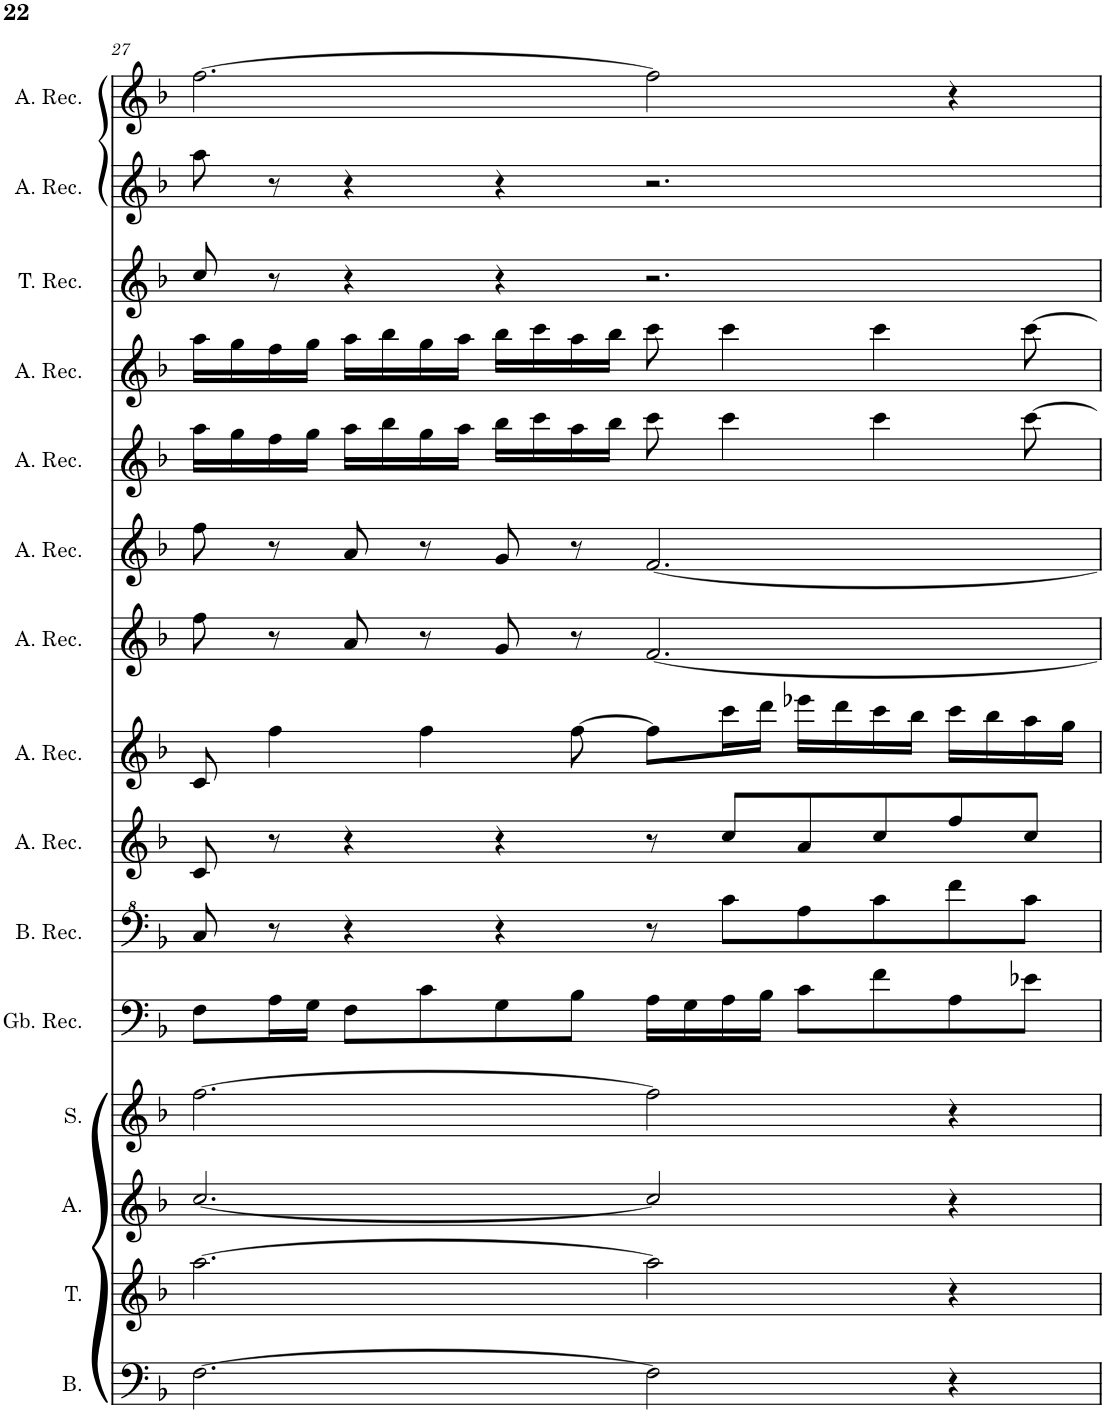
**kern	**kern	**kern	**kern	**kern	**kern	**kern	**kern	**kern	**kern	**kern	**kern	**kern	**kern	**kern	**kern
*part16	*part15	*part14	*part13	*part12	*part11	*part10	*part9	*part8	*part7	*part6	*part5	*part4	*part3	*part2	*part1
*staff16	*staff15	*staff14	*staff13	*staff12	*staff11	*staff10	*staff9	*staff8	*staff7	*staff6	*staff5	*staff4	*staff3	*staff2	*staff1
*I"Bass	*I"Tenor	*I"Alto	*I"Soprano	*I"Greatbass Recorder	*I"Bass Recorder	*I"Alto Recorder	*I"Alto Recorder	*I"Alto Recorder	*I"Alto Recorder	*I"Alto Recorder	*I"Alto Recorder	*I"Timpani	*I"Tenor Recorder	*I"Alto Recorder	*I"Alto Recorder
*I'B.	*I'T.	*I'A.	*I'S.	*I'Gb. Rec.	*I'B. Rec.	*I'A. Rec.	*I'A. Rec.	*I'A. Rec.	*I'A. Rec.	*I'A. Rec.	*I'A. Rec.	*I'Timp.	*I'T. Rec.	*I'A. Rec.	*I'A. Rec.
!!LO:PB:g=z
*clefF4	*clefG2	*clefG2	*clefG2	*clefF4	*clefF^4	*clefG2	*clefG2	*clefG2	*clefG2	*clefG2	*clefG2	*clefF4	*clefG2	*clefG2	*clefG2
*k[b-]	*k[b-]	*k[b-]	*k[b-]	*k[b-]	*k[b-]	*k[b-]	*k[b-]	*k[b-]	*k[b-]	*k[b-]	*k[b-]	*k[b-]	*k[b-]	*k[b-]	*k[b-]
*M6/4	*M6/4	*M6/4	*M6/4	*M6/4	*M6/4	*M6/4	*M6/4	*M6/4	*M6/4	*M6/4	*M6/4	*M6/4	*M6/4	*M6/4	*M6/4
=27	=27	=27	=27	=27	=27	=27	=27	=27	=27	=27	=27	=27	=27	=27	=27
[2.F\	[2.aa\	[2.cc/	[2.ff\	8F\L	8c/	8c/	8c/	8ff\	8ff\	16aa\LL	16aa\LL	8F	8cc/	8aa\	[2.ff\
.	.	.	.	.	.	.	.	.	.	16gg\	16gg\	.	.	.	.
.	.	.	.	16A\L	8r	8r	4ff\	8r	8r	16ff\	16ff\	8r	8r	8r	.
.	.	.	.	16G\JJ	.	.	.	.	.	16gg\JJ	16gg\JJ	.	.	.	.
.	.	.	.	8F\L	4r	4r	.	8a/	8a/	16aa\LL	16aa\LL	4r	4r	4r	.
.	.	.	.	.	.	.	.	.	.	16bb-\	16bb-\	.	.	.	.
.	.	.	.	8c\	.	.	4ff\	8r	8r	16gg\	16gg\	.	.	.	.
.	.	.	.	.	.	.	.	.	.	16aa\JJ	16aa\JJ	.	.	.	.
.	.	.	.	8G\	4r	4r	.	8g/	8g/	16bb-\LL	16bb-\LL	4r	4r	4r	.
.	.	.	.	.	.	.	.	.	.	16ccc\	16ccc\	.	.	.	.
.	.	.	.	8B-\J	.	.	[8ff\	8r	8r	16aa\	16aa\	.	.	.	.
.	.	.	.	.	.	.	.	.	.	16bb-\JJ	16bb-\JJ	.	.	.	.
!	!	!	!	!	!	!	!	!	!	!	!	!LO:N:vis=2	!	!	!
2F\]	2aa\]	2cc/]	2ff\]	16A\LL	8r	8r	8ff\L]	[2.f/	[2.f/	8ccc\	8ccc\	2.r	2.r	2.r	2ff\]
.	.	.	.	16G\	.	.	.	.	.	.	.	.	.	.	.
.	.	.	.	16A\	8cc\L	8cc/L	16ccc\L	.	.	4ccc\	4ccc\	.	.	.	.
.	.	.	.	16B-\JJ	.	.	16ddd\JJ	.	.	.	.	.	.	.	.
.	.	.	.	8c\L	8a\	8a/	16eee-X\LL	.	.	.	.	.	.	.	.
.	.	.	.	.	.	.	16ddd\	.	.	.	.	.	.	.	.
.	.	.	.	8f\	8cc\	8cc/	16ccc\	.	.	4ccc\	4ccc\	.	.	.	.
.	.	.	.	.	.	.	16bb-\JJ	.	.	.	.	.	.	.	.
4r	4r	4r	4r	8A\	8ff\	8ff/	16ccc\LL	.	.	.	.	.	.	.	4r
.	.	.	.	.	.	.	16bb-\	.	.	.	.	.	.	.	.
.	.	.	.	8e-X\J	8cc\J	8cc/J	16aa\	.	.	[8ccc\	[8ccc\	.	.	.	.
.	.	.	.	.	.	.	16gg\JJ	.	.	.	.	.	.	.	.
=	=	=	=	=	=	=	=	=	=	=	=	=	=	=	=
*-	*-	*-	*-	*-	*-	*-	*-	*-	*-	*-	*-	*-	*-	*-	*-
